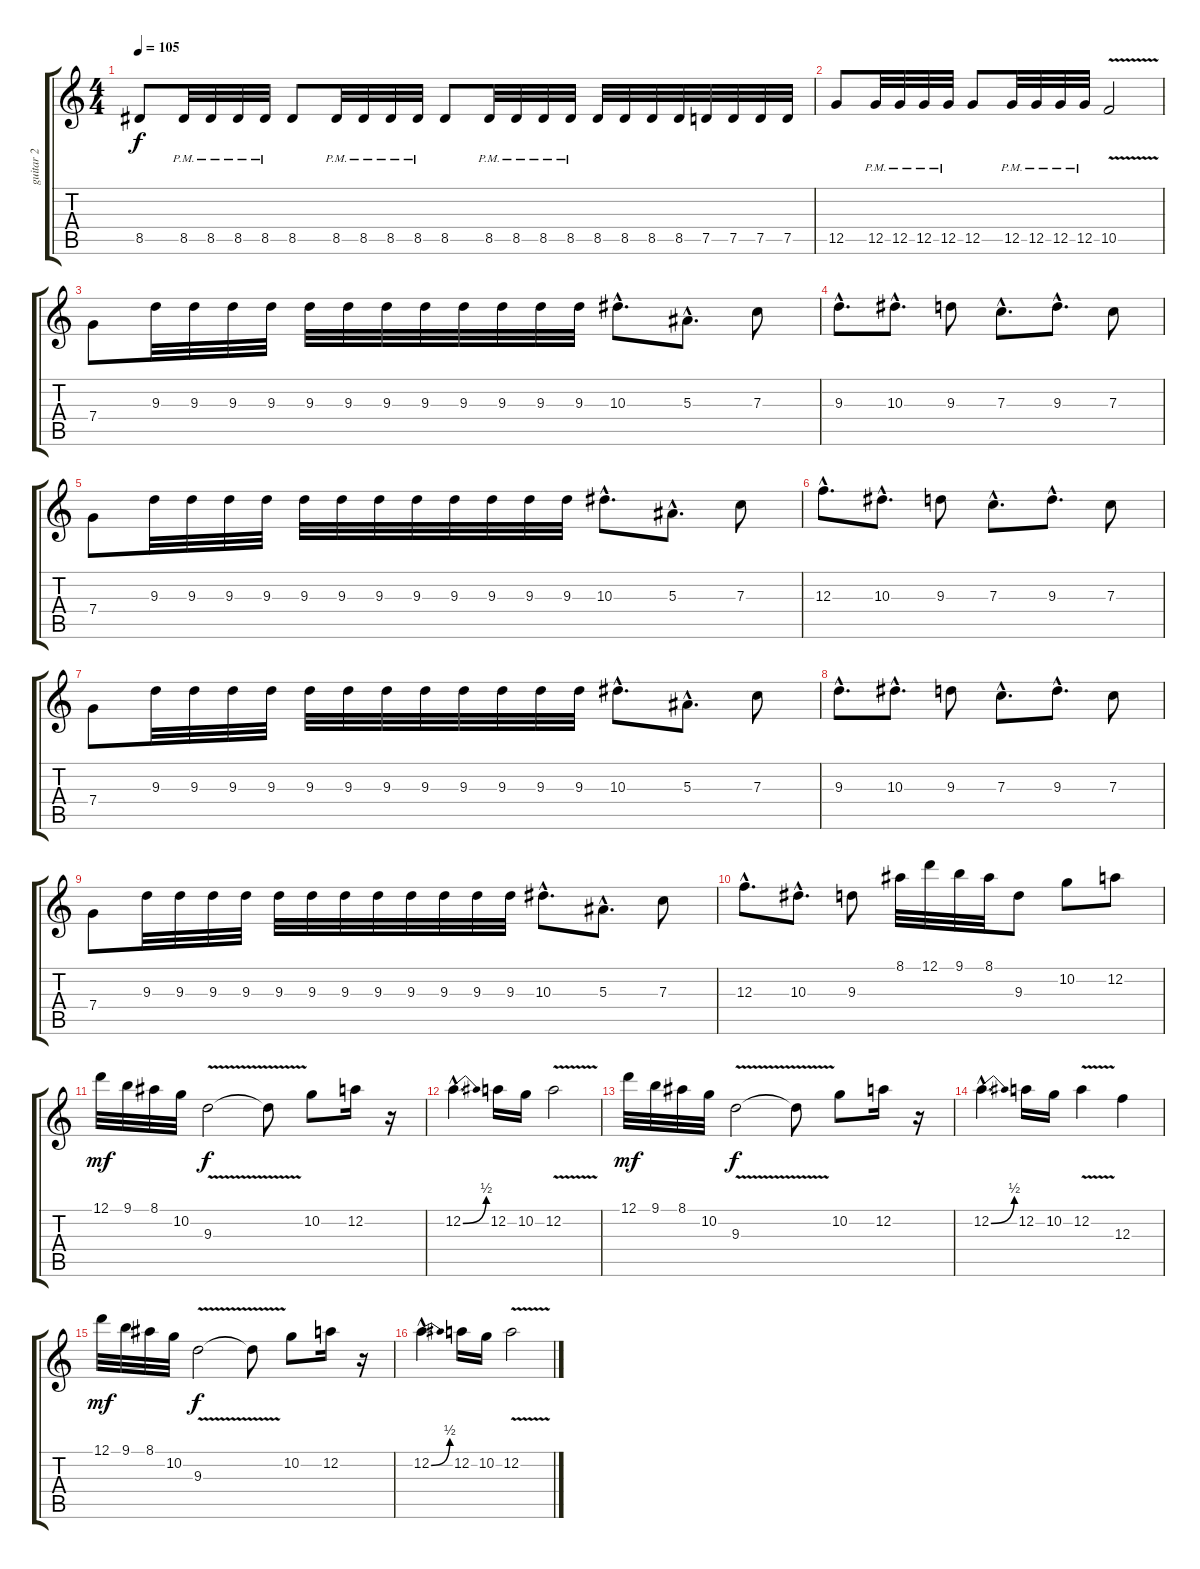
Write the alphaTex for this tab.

\track ("guitar 2" "guitar 2") {instrument distortionguitar}
\staff {score tabs}
\tuning (D4 A3 F3 C3 G2 C2) {hide}
\ts (4 4)
\tempo 105
\clef g2
\ks c
8.5.8{dy f} 8.5{pm}.32 8.5{pm}.32 8.5{pm}.32 8.5{pm}.32 8.5.8 8.5{pm}.32 8.5{pm}.32 8.5{pm}.32 8.5{pm}.32 8.5.8 8.5{pm}.32 8.5{pm}.32 8.5{pm}.32 8.5{pm}.32 8.5.32 8.5.32 8.5.32 8.5.32 7.5.32 7.5.32 7.5.32 7.5.32 |
12.5.8 12.5{pm}.32 12.5{pm}.32 12.5{pm}.32 12.5{pm}.32 12.5.8 12.5{pm}.32 12.5{pm}.32 12.5{pm}.32 12.5{pm}.32 10.5{v}.2 |
7.4.8 9.3.32 9.3.32 9.3.32 9.3.32 9.3.32 9.3.32 9.3.32 9.3.32 9.3.32 9.3.32 9.3.32 9.3.32 10.3{hac}.8{d} 5.3{hac}.8{d} 7.3.8 |
9.3{hac}.8{d} 10.3{hac}.8{d} 9.3.8 7.3{hac}.8{d} 9.3{hac}.8{d} 7.3.8 |
7.4.8 9.3.32 9.3.32 9.3.32 9.3.32 9.3.32 9.3.32 9.3.32 9.3.32 9.3.32 9.3.32 9.3.32 9.3.32 10.3{hac}.8{d} 5.3{hac}.8{d} 7.3.8 |
12.3{hac}.8{d} 10.3{hac}.8{d} 9.3.8 7.3{hac}.8{d} 9.3{hac}.8{d} 7.3.8 |
7.4.8 9.3.32 9.3.32 9.3.32 9.3.32 9.3.32 9.3.32 9.3.32 9.3.32 9.3.32 9.3.32 9.3.32 9.3.32 10.3{hac}.8{d} 5.3{hac}.8{d} 7.3.8 |
9.3{hac}.8{d} 10.3{hac}.8{d} 9.3.8 7.3{hac}.8{d} 9.3{hac}.8{d} 7.3.8 |
7.4.8 9.3.32 9.3.32 9.3.32 9.3.32 9.3.32 9.3.32 9.3.32 9.3.32 9.3.32 9.3.32 9.3.32 9.3.32 10.3{hac}.8{d} 5.3{hac}.8{d} 7.3.8 |
12.3{hac}.8{d} 10.3{hac}.8{d} 9.3.8 8.1.32 12.1.32 9.1.32 8.1.32 9.3.8 10.2.8 12.2.8 |
12.1.32{dy mf} 9.1.32 8.1.32 10.2.32 9.3{v}.2{dy f} 9.3{t}.8 10.2.8 12.2.16 r.16 |
12.2{be (bend 0 0 60 2) hac}.4{d} 12.2.16 10.2.16 12.2{v}.2 |
12.1.32{dy mf} 9.1.32 8.1.32 10.2.32 9.3{v}.2{dy f} 9.3{t}.8 10.2.8 12.2.16 r.16 |
12.2{be (bend 0 0 60 2) hac}.4{d} 12.2.16 10.2.16 12.2{v}.4 12.3.4 |
12.1.32{dy mf} 9.1.32 8.1.32 10.2.32 9.3{v}.2{dy f} 9.3{t}.8 10.2.8 12.2.16 r.16 |
12.2{be (bend 0 0 60 2) hac}.4{d} 12.2.16 10.2.16 12.2{v}.2
